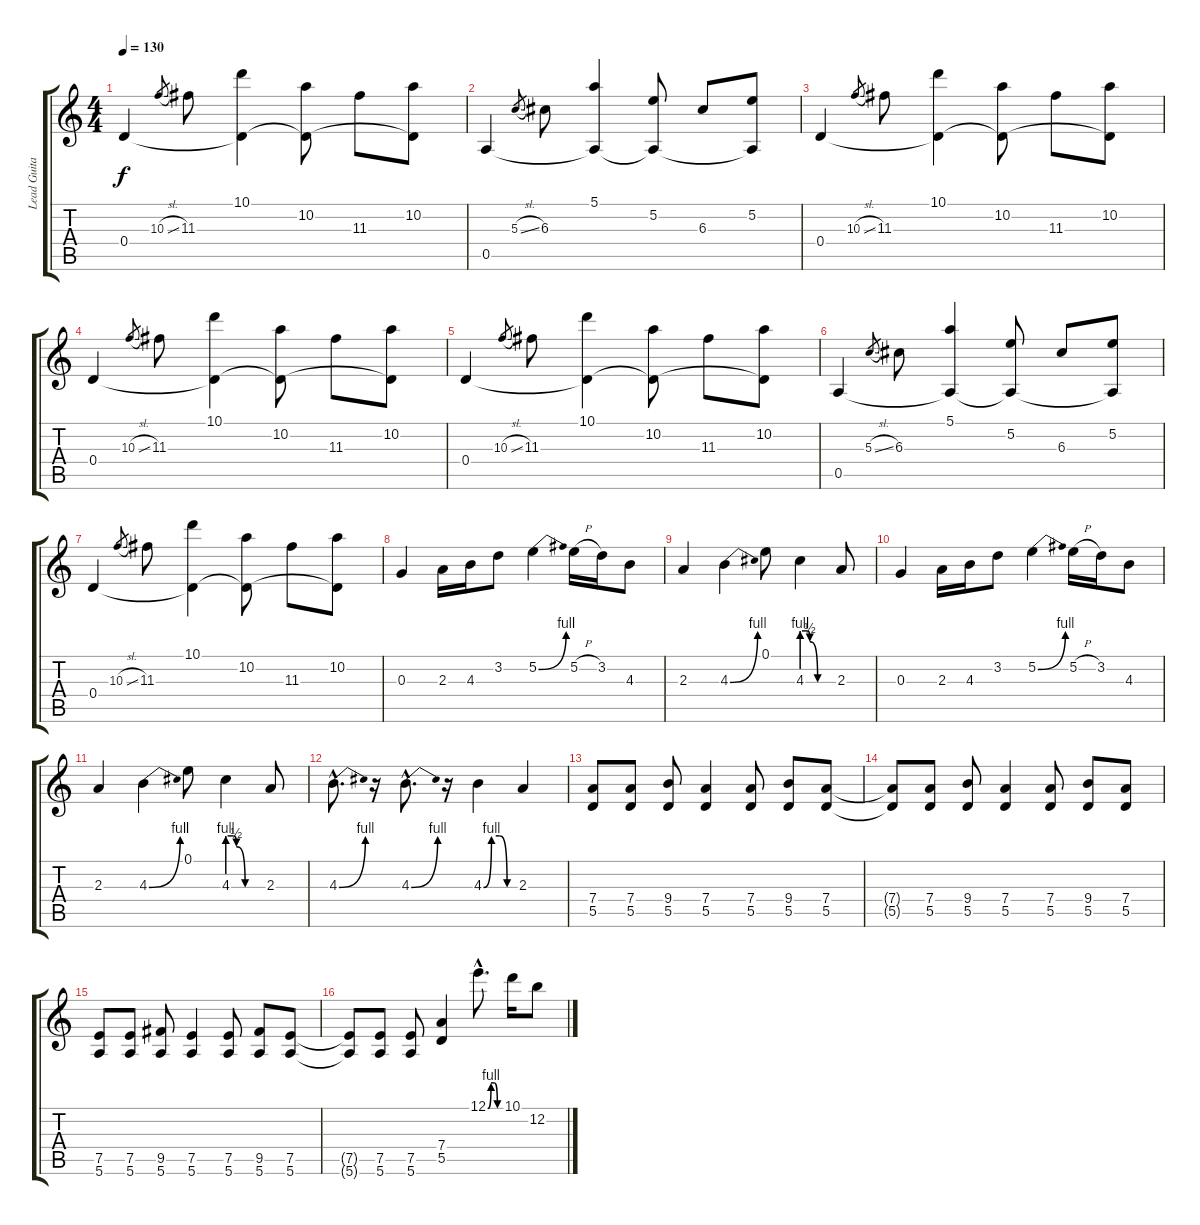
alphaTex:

\track ("Lead Guitar" "Lead Guita") {instrument overdrivenguitar}
\staff {score tabs}
\tuning (E4 B3 G3 D3 A2 E2) {hide}
\ts (4 4)
\tempo 130
\clef g2
\ks c
0.4.4{dy f} 10.3{sl}.8{gr} 11.3.8 (10.1 0.4{t}).4 (10.2 0.4{t}).8 11.3.8 (10.2 0.4{t}).8 |
0.5.4 5.3{sl}.8{gr} 6.3.8 (5.1 0.5{t}).4 (5.2 0.5{t}).8 6.3.8 (5.2 0.5{t}).8 |
0.4.4 10.3{sl}.8{gr} 11.3.8 (10.1 0.4{t}).4 (10.2 0.4{t}).8 11.3.8 (10.2 0.4{t}).8 |
0.4.4 10.3{sl}.8{gr} 11.3.8 (10.1 0.4{t}).4 (10.2 0.4{t}).8 11.3.8 (10.2 0.4{t}).8 |
0.4.4 10.3{sl}.8{gr} 11.3.8 (10.1 0.4{t}).4 (10.2 0.4{t}).8 11.3.8 (10.2 0.4{t}).8 |
0.5.4 5.3{sl}.8{gr} 6.3.8 (5.1 0.5{t}).4 (5.2 0.5{t}).8 6.3.8 (5.2 0.5{t}).8 |
0.4.4 10.3{sl}.8{gr} 11.3.8 (10.1 0.4{t}).4 (10.2 0.4{t}).8 11.3.8 (10.2 0.4{t}).8 |
0.3.4 2.3.16 4.3.16 3.2.8 5.2{be (bend 0 0 60 4)}.4 5.2{h}.16 3.2.16 4.3.8 |
2.3.4 4.3{be (bend 0 0 60 4)}.4 0.1.8 4.3{be (custom 0 4 10 4 15 2 30 0 60 0)}.4 2.3.8 |
0.3.4 2.3.16 4.3.16 3.2.8 5.2{be (bend 0 0 60 4)}.4 5.2{h}.16 3.2.16 4.3.8 |
2.3.4 4.3{be (bend 0 0 60 4)}.4 0.1.8 4.3{be (custom 0 4 10 4 15 2 30 0 60 0)}.4 2.3.8 |
4.3{be (bend 0 0 60 4) hac}.8{d} r.16 4.3{be (bend 0 0 60 4) hac}.8{d} r.16 4.3{be (custom 0 0 15 4 30 4 45 0 60 0)}.4 2.3.4 |
(7.4 5.5).8{volume 12 instrument overdrivenguitar} (7.4 5.5).8 (9.4 5.5).8 (7.4 5.5).4 (7.4 5.5).8 (9.4 5.5).8 (7.4 5.5).8 |
(7.4{t} 5.5{t}).8 (7.4 5.5).8 (9.4 5.5).8 (7.4 5.5).4 (7.4 5.5).8 (9.4 5.5).8 (7.4 5.5).8 |
(7.5 5.6).8 (7.5 5.6).8 (9.5 5.6).8 (7.5 5.6).4 (7.5 5.6).8 (9.5 5.6).8 (7.5 5.6).8 |
(7.5{t} 5.6{t}).8 (7.5 5.6).8 (7.5 5.6).8 (7.4 5.5).4 12.1{be (custom 0 0 15 4 30 4 45 0 60 0) hac}.8{d volume 16} 10.1.16 12.2.8
